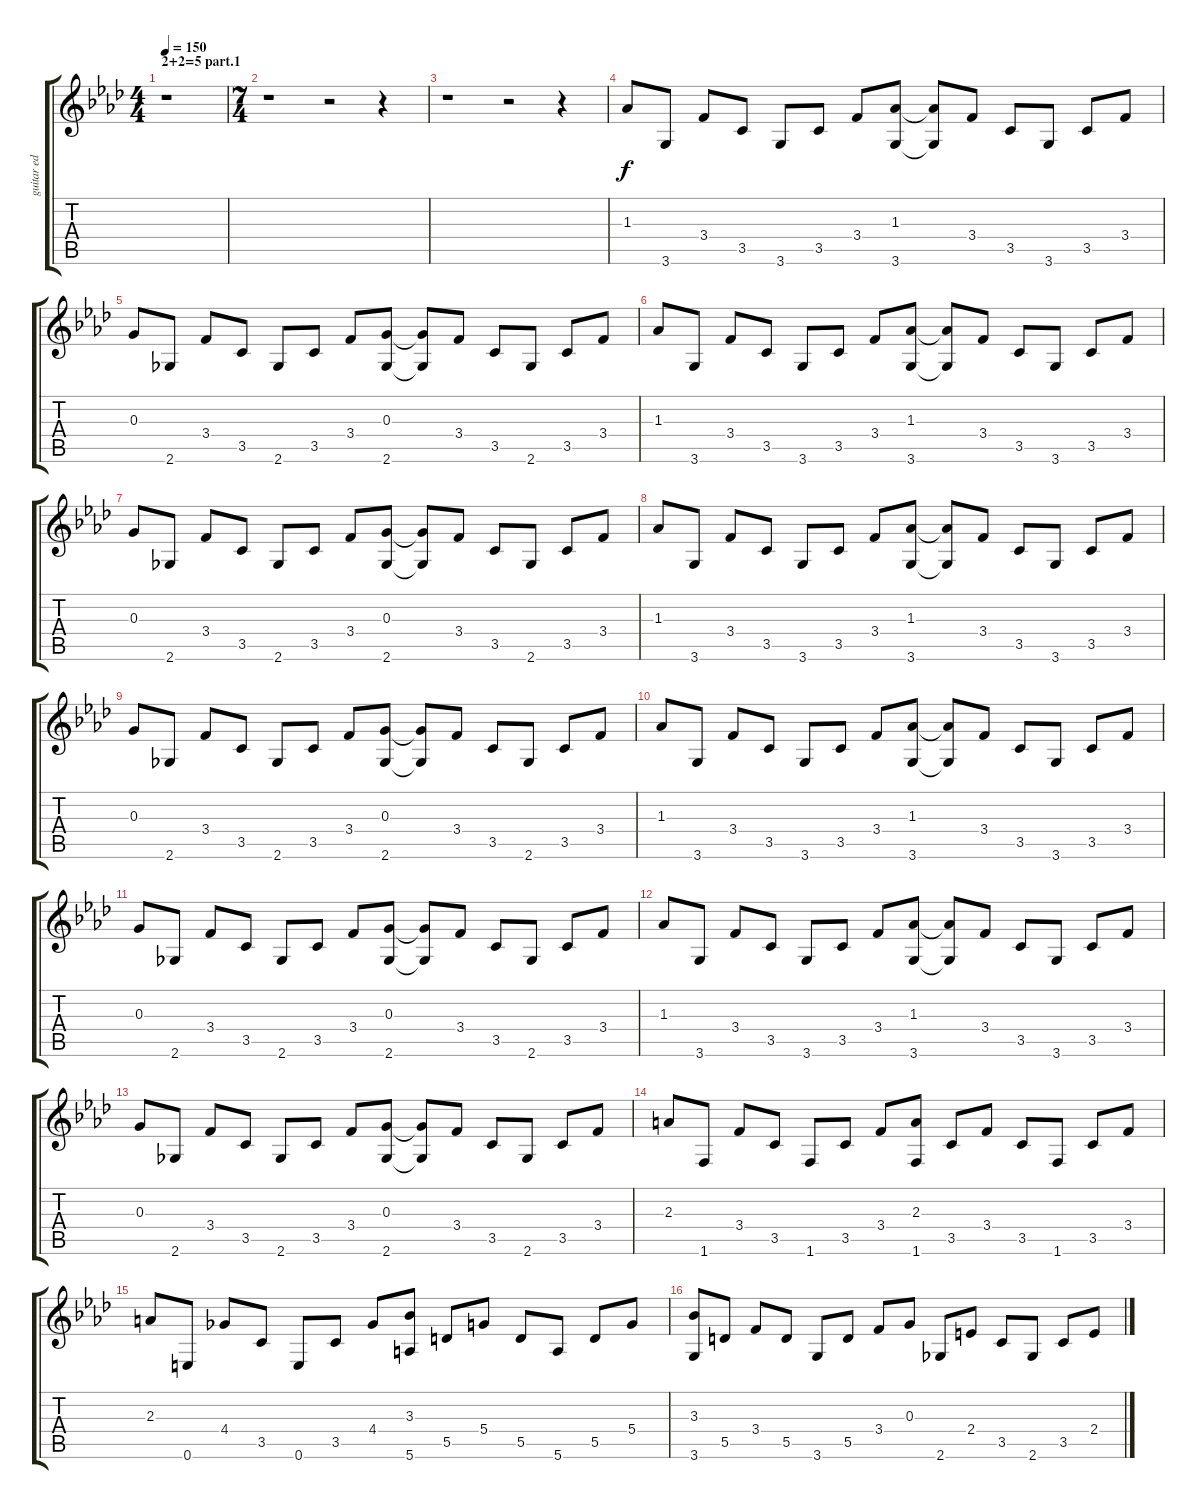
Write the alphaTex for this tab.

\track ("guitar ed" "guitar ed") {instrument electricguitarjazz}
\staff {score tabs}
\tuning (E4 B3 G3 D3 A2 E2) {hide}
\ts (4 4)
\section ("" "2+2=5 part.1")
\tempo 150
\clef g2
\ks ab
r.1{dy f} |
\ts (7 4)
r.1 r.2 r.4 |
r.1 r.2 r.4 |
1.3.8 3.6.8 3.4.8 3.5.8 3.6.8 3.5.8 3.4.8 (1.3 3.6).8 (1.3{t} 3.6{t}).8 3.4.8 3.5.8 3.6.8 3.5.8 3.4.8 |
0.3.8 2.6.8 3.4.8 3.5.8 2.6.8 3.5.8 3.4.8 (0.3 2.6).8 (0.3{t} 2.6{t}).8 3.4.8 3.5.8 2.6.8 3.5.8 3.4.8 |
1.3.8 3.6.8 3.4.8 3.5.8 3.6.8 3.5.8 3.4.8 (1.3 3.6).8 (1.3{t} 3.6{t}).8 3.4.8 3.5.8 3.6.8 3.5.8 3.4.8 |
0.3.8 2.6.8 3.4.8 3.5.8 2.6.8 3.5.8 3.4.8 (0.3 2.6).8 (0.3{t} 2.6{t}).8 3.4.8 3.5.8 2.6.8 3.5.8 3.4.8 |
1.3.8 3.6.8 3.4.8 3.5.8 3.6.8 3.5.8 3.4.8 (1.3 3.6).8 (1.3{t} 3.6{t}).8 3.4.8 3.5.8 3.6.8 3.5.8 3.4.8 |
0.3.8 2.6.8 3.4.8 3.5.8 2.6.8 3.5.8 3.4.8 (0.3 2.6).8 (0.3{t} 2.6{t}).8 3.4.8 3.5.8 2.6.8 3.5.8 3.4.8 |
1.3.8 3.6.8 3.4.8 3.5.8 3.6.8 3.5.8 3.4.8 (1.3 3.6).8 (1.3{t} 3.6{t}).8 3.4.8 3.5.8 3.6.8 3.5.8 3.4.8 |
0.3.8 2.6.8 3.4.8 3.5.8 2.6.8 3.5.8 3.4.8 (0.3 2.6).8 (0.3{t} 2.6{t}).8 3.4.8 3.5.8 2.6.8 3.5.8 3.4.8 |
1.3.8 3.6.8 3.4.8 3.5.8 3.6.8 3.5.8 3.4.8 (1.3 3.6).8 (1.3{t} 3.6{t}).8 3.4.8 3.5.8 3.6.8 3.5.8 3.4.8 |
0.3.8 2.6.8 3.4.8 3.5.8 2.6.8 3.5.8 3.4.8 (0.3 2.6).8 (0.3{t} 2.6{t}).8 3.4.8 3.5.8 2.6.8 3.5.8 3.4.8 |
2.3.8 1.6.8 3.4.8 3.5.8 1.6.8 3.5.8 3.4.8 (2.3 1.6).8 3.5.8 3.4.8 3.5.8 1.6.8 3.5.8 3.4.8 |
2.3.8 0.6.8 4.4.8 3.5.8 0.6.8 3.5.8 4.4.8 (3.3 5.6).8 5.5.8 5.4.8 5.5.8 5.6.8 5.5.8 5.4.8 |
(3.3 3.6).8 5.5.8 3.4.8 5.5.8 3.6.8 5.5.8 3.4.8 0.3.8 2.6.8 2.4.8 3.5.8 2.6.8 3.5.8 2.4.8
